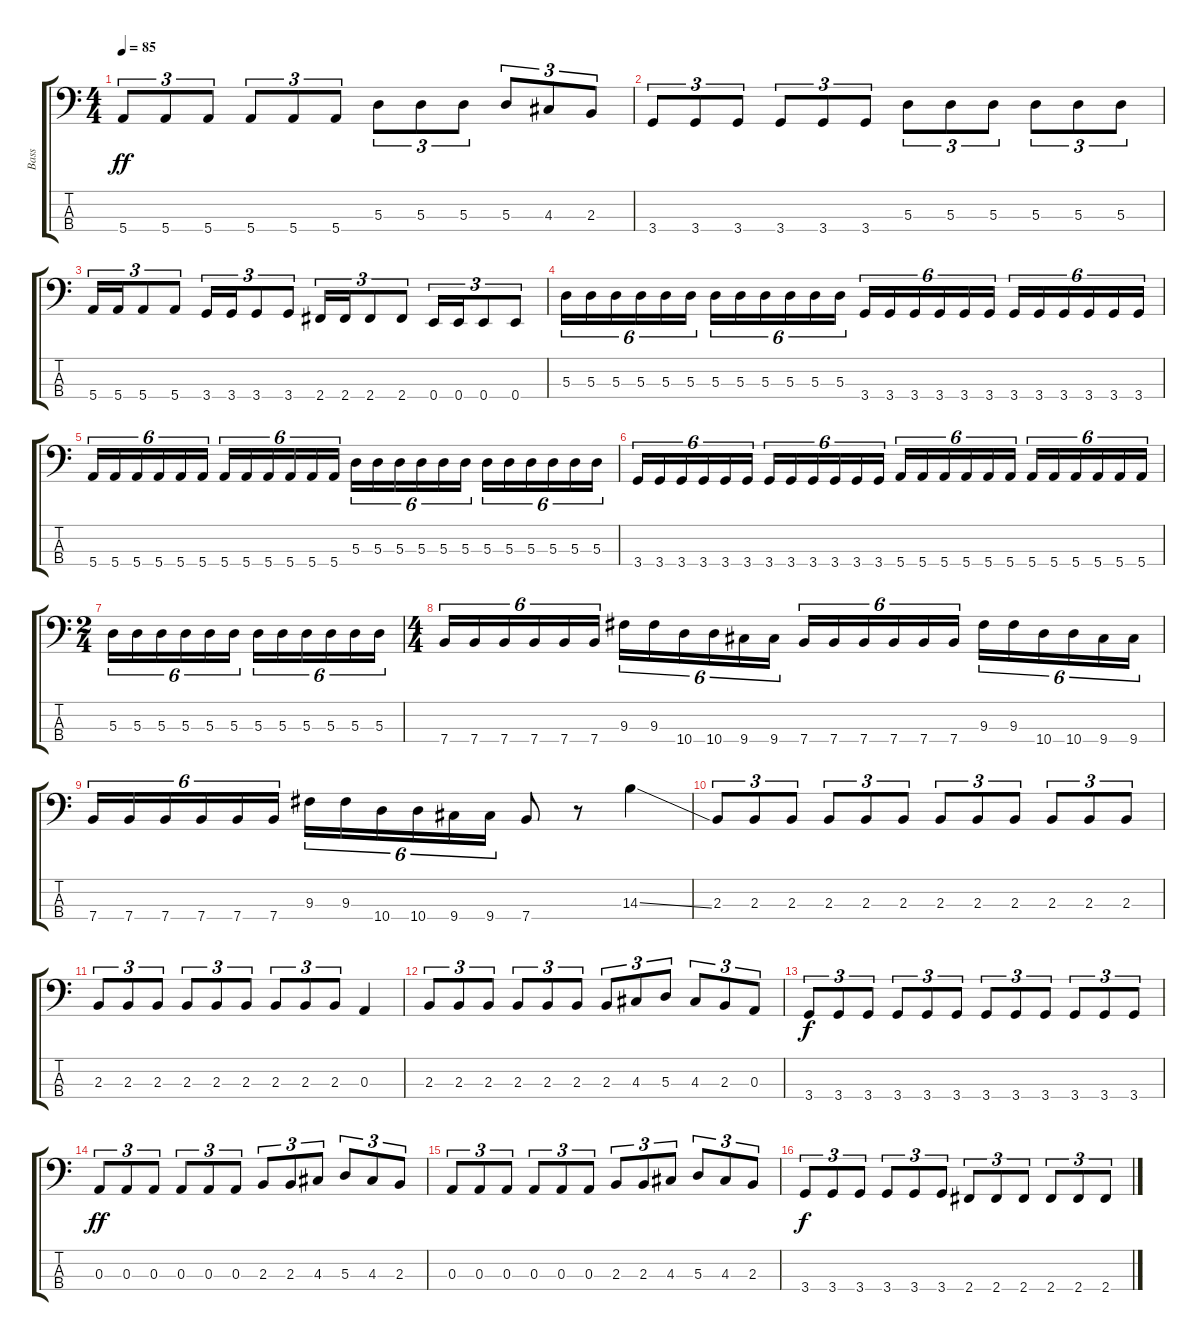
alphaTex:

\track ("Bass" "Bass") {instrument electricbassfinger}
\staff {score tabs}
\tuning (G2 D2 A1 E1) {hide}
\ts (4 4)
\tempo 85
\clef f4
\ks c
5.4.8{tu (3 2) dy ff} 5.4.8{tu (3 2)} 5.4.8{tu (3 2)} 5.4.8{tu (3 2)} 5.4.8{tu (3 2)} 5.4.8{tu (3 2)} 5.3.8{tu (3 2)} 5.3.8{tu (3 2)} 5.3.8{tu (3 2)} 5.3.8{tu (3 2)} 4.3.8{tu (3 2)} 2.3.8{tu (3 2)} |
3.4.8{tu (3 2)} 3.4.8{tu (3 2)} 3.4.8{tu (3 2)} 3.4.8{tu (3 2)} 3.4.8{tu (3 2)} 3.4.8{tu (3 2)} 5.3.8{tu (3 2)} 5.3.8{tu (3 2)} 5.3.8{tu (3 2)} 5.3.8{tu (3 2)} 5.3.8{tu (3 2)} 5.3.8{tu (3 2)} |
5.4.16{tu (3 2)} 5.4.16{tu (3 2)} 5.4.8{tu (3 2)} 5.4.8{tu (3 2)} 3.4.16{tu (3 2)} 3.4.16{tu (3 2)} 3.4.8{tu (3 2)} 3.4.8{tu (3 2)} 2.4.16{tu (3 2)} 2.4.16{tu (3 2)} 2.4.8{tu (3 2)} 2.4.8{tu (3 2)} 0.4.16{tu (3 2)} 0.4.16{tu (3 2)} 0.4.8{tu (3 2)} 0.4.8{tu (3 2)} |
5.3.16{tu (6 4)} 5.3.16{tu (6 4)} 5.3.16{tu (6 4)} 5.3.16{tu (6 4)} 5.3.16{tu (6 4)} 5.3.16{tu (6 4)} 5.3.16{tu (6 4)} 5.3.16{tu (6 4)} 5.3.16{tu (6 4)} 5.3.16{tu (6 4)} 5.3.16{tu (6 4)} 5.3.16{tu (6 4)} 3.4.16{tu (6 4)} 3.4.16{tu (6 4)} 3.4.16{tu (6 4)} 3.4.16{tu (6 4)} 3.4.16{tu (6 4)} 3.4.16{tu (6 4)} 3.4.16{tu (6 4)} 3.4.16{tu (6 4)} 3.4.16{tu (6 4)} 3.4.16{tu (6 4)} 3.4.16{tu (6 4)} 3.4.16{tu (6 4)} |
5.4.16{tu (6 4)} 5.4.16{tu (6 4)} 5.4.16{tu (6 4)} 5.4.16{tu (6 4)} 5.4.16{tu (6 4)} 5.4.16{tu (6 4)} 5.4.16{tu (6 4)} 5.4.16{tu (6 4)} 5.4.16{tu (6 4)} 5.4.16{tu (6 4)} 5.4.16{tu (6 4)} 5.4.16{tu (6 4)} 5.3.16{tu (6 4)} 5.3.16{tu (6 4)} 5.3.16{tu (6 4)} 5.3.16{tu (6 4)} 5.3.16{tu (6 4)} 5.3.16{tu (6 4)} 5.3.16{tu (6 4)} 5.3.16{tu (6 4)} 5.3.16{tu (6 4)} 5.3.16{tu (6 4)} 5.3.16{tu (6 4)} 5.3.16{tu (6 4)} |
3.4.16{tu (6 4)} 3.4.16{tu (6 4)} 3.4.16{tu (6 4)} 3.4.16{tu (6 4)} 3.4.16{tu (6 4)} 3.4.16{tu (6 4)} 3.4.16{tu (6 4)} 3.4.16{tu (6 4)} 3.4.16{tu (6 4)} 3.4.16{tu (6 4)} 3.4.16{tu (6 4)} 3.4.16{tu (6 4)} 5.4.16{tu (6 4)} 5.4.16{tu (6 4)} 5.4.16{tu (6 4)} 5.4.16{tu (6 4)} 5.4.16{tu (6 4)} 5.4.16{tu (6 4)} 5.4.16{tu (6 4)} 5.4.16{tu (6 4)} 5.4.16{tu (6 4)} 5.4.16{tu (6 4)} 5.4.16{tu (6 4)} 5.4.16{tu (6 4)} |
\ts (2 4)
5.3.16{tu (6 4)} 5.3.16{tu (6 4)} 5.3.16{tu (6 4)} 5.3.16{tu (6 4)} 5.3.16{tu (6 4)} 5.3.16{tu (6 4)} 5.3.16{tu (6 4)} 5.3.16{tu (6 4)} 5.3.16{tu (6 4)} 5.3.16{tu (6 4)} 5.3.16{tu (6 4)} 5.3.16{tu (6 4)} |
\ts (4 4)
7.4.16{tu (6 4)} 7.4.16{tu (6 4)} 7.4.16{tu (6 4)} 7.4.16{tu (6 4)} 7.4.16{tu (6 4)} 7.4.16{tu (6 4)} 9.3.16{tu (6 4)} 9.3.16{tu (6 4)} 10.4.16{tu (6 4)} 10.4.16{tu (6 4)} 9.4.16{tu (6 4)} 9.4.16{tu (6 4)} 7.4.16{tu (6 4)} 7.4.16{tu (6 4)} 7.4.16{tu (6 4)} 7.4.16{tu (6 4)} 7.4.16{tu (6 4)} 7.4.16{tu (6 4)} 9.3.16{tu (6 4)} 9.3.16{tu (6 4)} 10.4.16{tu (6 4)} 10.4.16{tu (6 4)} 9.4.16{tu (6 4)} 9.4.16{tu (6 4)} |
7.4.16{tu (6 4)} 7.4.16{tu (6 4)} 7.4.16{tu (6 4)} 7.4.16{tu (6 4)} 7.4.16{tu (6 4)} 7.4.16{tu (6 4)} 9.3.16{tu (6 4)} 9.3.16{tu (6 4)} 10.4.16{tu (6 4)} 10.4.16{tu (6 4)} 9.4.16{tu (6 4)} 9.4.16{tu (6 4)} 7.4.8 r.8 14.3{ss}.4 |
2.3.8{tu (3 2)} 2.3.8{tu (3 2)} 2.3.8{tu (3 2)} 2.3.8{tu (3 2)} 2.3.8{tu (3 2)} 2.3.8{tu (3 2)} 2.3.8{tu (3 2)} 2.3.8{tu (3 2)} 2.3.8{tu (3 2)} 2.3.8{tu (3 2)} 2.3.8{tu (3 2)} 2.3.8{tu (3 2)} |
2.3.8{tu (3 2)} 2.3.8{tu (3 2)} 2.3.8{tu (3 2)} 2.3.8{tu (3 2)} 2.3.8{tu (3 2)} 2.3.8{tu (3 2)} 2.3.8{tu (3 2)} 2.3.8{tu (3 2)} 2.3.8{tu (3 2)} 0.3.4 |
2.3.8{tu (3 2)} 2.3.8{tu (3 2)} 2.3.8{tu (3 2)} 2.3.8{tu (3 2)} 2.3.8{tu (3 2)} 2.3.8{tu (3 2)} 2.3.8{tu (3 2)} 4.3.8{tu (3 2)} 5.3.8{tu (3 2)} 4.3.8{tu (3 2)} 2.3.8{tu (3 2)} 0.3.8{tu (3 2)} |
3.4.8{tu (3 2) dy f} 3.4.8{tu (3 2)} 3.4.8{tu (3 2)} 3.4.8{tu (3 2)} 3.4.8{tu (3 2)} 3.4.8{tu (3 2)} 3.4.8{tu (3 2)} 3.4.8{tu (3 2)} 3.4.8{tu (3 2)} 3.4.8{tu (3 2)} 3.4.8{tu (3 2)} 3.4.8{tu (3 2)} |
0.3.8{tu (3 2) dy ff} 0.3.8{tu (3 2)} 0.3.8{tu (3 2)} 0.3.8{tu (3 2)} 0.3.8{tu (3 2)} 0.3.8{tu (3 2)} 2.3.8{tu (3 2)} 2.3.8{tu (3 2)} 4.3.8{tu (3 2)} 5.3.8{tu (3 2)} 4.3.8{tu (3 2)} 2.3.8{tu (3 2)} |
0.3.8{tu (3 2)} 0.3.8{tu (3 2)} 0.3.8{tu (3 2)} 0.3.8{tu (3 2)} 0.3.8{tu (3 2)} 0.3.8{tu (3 2)} 2.3.8{tu (3 2)} 2.3.8{tu (3 2)} 4.3.8{tu (3 2)} 5.3.8{tu (3 2)} 4.3.8{tu (3 2)} 2.3.8{tu (3 2)} |
3.4.8{tu (3 2) dy f} 3.4.8{tu (3 2)} 3.4.8{tu (3 2)} 3.4.8{tu (3 2)} 3.4.8{tu (3 2)} 3.4.8{tu (3 2)} 2.4.8{tu (3 2)} 2.4.8{tu (3 2)} 2.4.8{tu (3 2)} 2.4.8{tu (3 2)} 2.4.8{tu (3 2)} 2.4.8{tu (3 2)}
